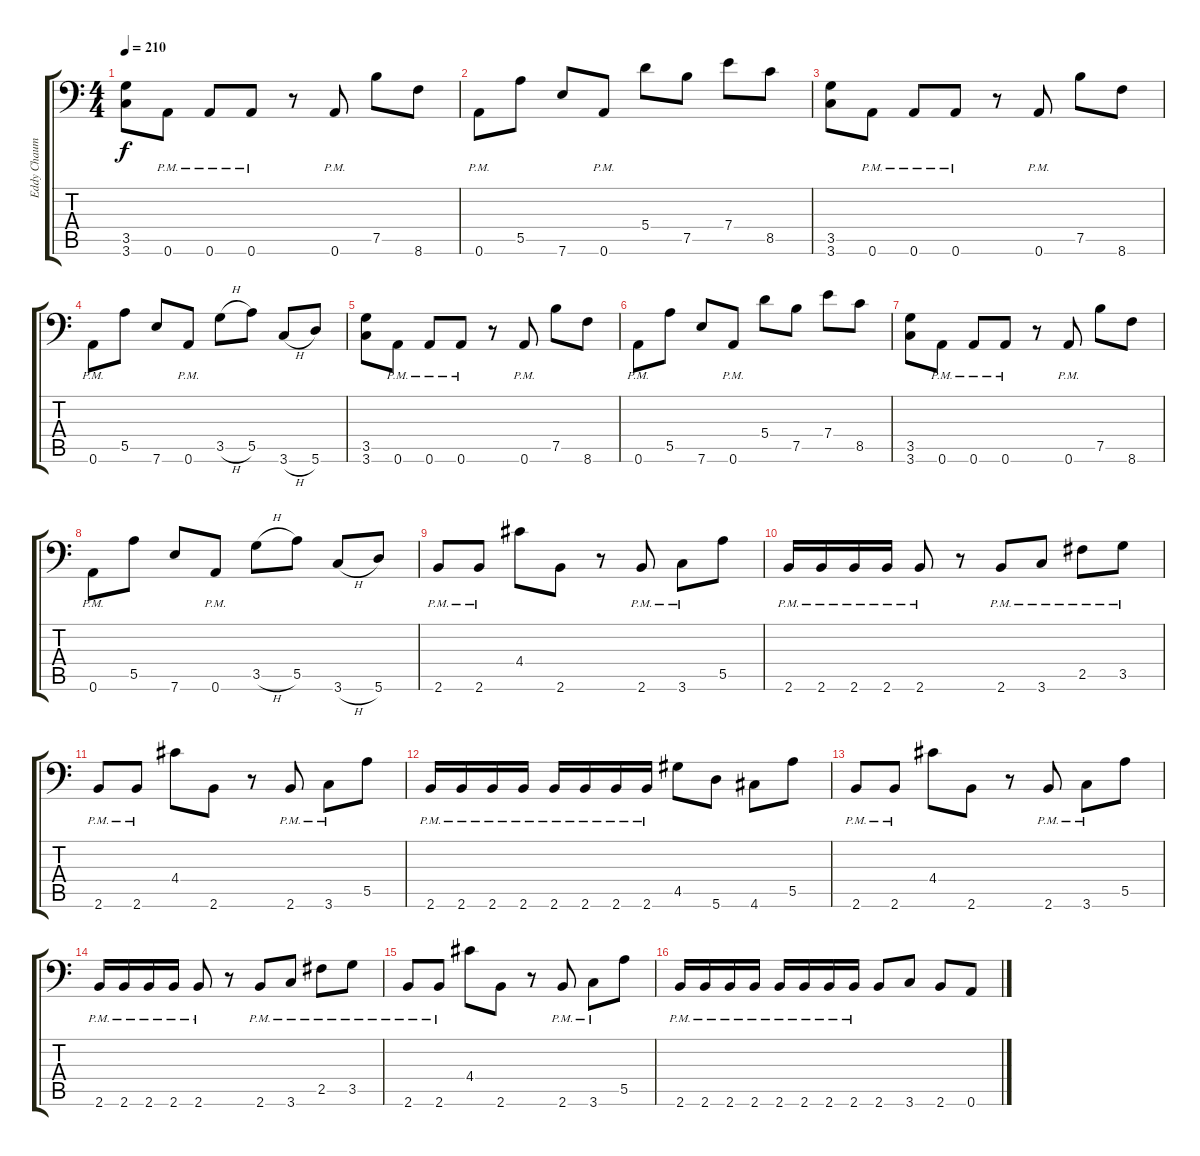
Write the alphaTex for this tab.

\track ("Eddy Chaumulot (Rythm)" "Eddy Chaum") {instrument distortionguitar}
\staff {score tabs}
\tuning (B3 Gb3 D3 A2 E2 A1) {hide}
\ts (4 4)
\tempo 210
\clef f4
\ks c
(3.5 3.6).8{dy f} 0.6{pm}.8 0.6{pm}.8 0.6{pm}.8 r.8 0.6{pm}.8 7.5.8 8.6.8 |
0.6{pm}.8 5.5.8 7.6.8 0.6{pm}.8 5.4.8 7.5.8 7.4.8 8.5.8 |
(3.5 3.6).8 0.6{pm}.8 0.6{pm}.8 0.6{pm}.8 r.8 0.6{pm}.8 7.5.8 8.6.8 |
0.6{pm}.8 5.5.8 7.6.8 0.6{pm}.8 3.5{h}.8 5.5.8 3.6{h}.8 5.6.8 |
(3.5 3.6).8 0.6{pm}.8 0.6{pm}.8 0.6{pm}.8 r.8 0.6{pm}.8 7.5.8 8.6.8 |
0.6{pm}.8 5.5.8 7.6.8 0.6{pm}.8 5.4.8 7.5.8 7.4.8 8.5.8 |
(3.5 3.6).8 0.6{pm}.8 0.6{pm}.8 0.6{pm}.8 r.8 0.6{pm}.8 7.5.8 8.6.8 |
0.6{pm}.8 5.5.8 7.6.8 0.6{pm}.8 3.5{h}.8 5.5.8 3.6{h}.8 5.6.8 |
2.6{pm}.8 2.6{pm}.8 4.4.8 2.6.8 r.8 2.6{pm}.8 3.6{pm}.8 5.5.8 |
2.6{pm}.16 2.6{pm}.16 2.6{pm}.16 2.6{pm}.16 2.6{pm}.8 r.8 2.6{pm}.8 3.6{pm}.8 2.5{pm}.8 3.5{pm}.8 |
2.6{pm}.8 2.6{pm}.8 4.4.8 2.6.8 r.8 2.6{pm}.8 3.6{pm}.8 5.5.8 |
2.6{pm}.16 2.6{pm}.16 2.6{pm}.16 2.6{pm}.16 2.6{pm}.16 2.6{pm}.16 2.6{pm}.16 2.6{pm}.16 4.5.8 5.6.8 4.6.8 5.5.8 |
2.6{pm}.8 2.6{pm}.8 4.4.8 2.6.8 r.8 2.6{pm}.8 3.6{pm}.8 5.5.8 |
2.6{pm}.16 2.6{pm}.16 2.6{pm}.16 2.6{pm}.16 2.6{pm}.8 r.8 2.6{pm}.8 3.6{pm}.8 2.5{pm}.8 3.5{pm}.8 |
2.6{pm}.8 2.6{pm}.8 4.4.8 2.6.8 r.8 2.6{pm}.8 3.6{pm}.8 5.5.8 |
2.6{pm}.16 2.6{pm}.16 2.6{pm}.16 2.6{pm}.16 2.6{pm}.16 2.6{pm}.16 2.6{pm}.16 2.6{pm}.16 2.6.8 3.6.8 2.6.8 0.6.8
